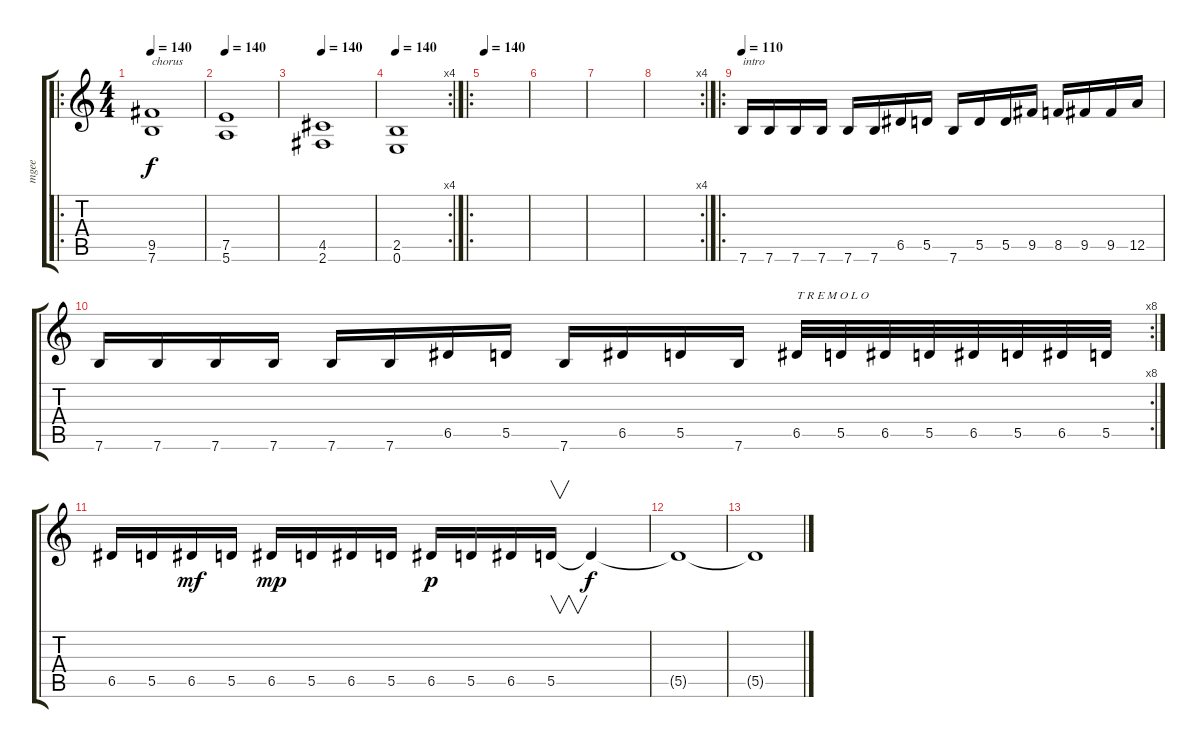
\track ("mgee" "mgee") {instrument distortionguitar}
\staff {score tabs}
\tuning (E4 B3 G3 D3 A2 E2) {hide}
\ro
\ts (4 4)
\tempo 140
\clef g2
\ks c
(9.5 7.6).1{txt "chorus" dy f} |
\tempo 140
(7.5 5.6).1 |
\tempo 140
(4.5 2.6).1 |
\rc 4
\tempo 140
(2.5 0.6).1 |
\ro
\tempo 140
|
|
|
\rc 4
|
\ro
\tempo 110
7.6.16{txt "intro"} 7.6.16 7.6.16 7.6.16 7.6.16 7.6.16 6.5.16 5.5.16 7.6.16 5.5.16 5.5.16 9.5.16 8.5.16 9.5.16 9.5.16 12.5.16 |
\rc 8
7.6.16 7.6.16 7.6.16 7.6.16 7.6.16 7.6.16 6.5.16 5.5.16 7.6.16 6.5.16 5.5.16 7.6.16 6.5.32{txt "T R E M O L O"} 5.5.32 6.5.32 5.5.32 6.5.32 5.5.32 6.5.32 5.5.32 |
6.5.16 5.5.16 6.5.16{dy mf} 5.5.16 6.5.16{dy mp} 5.5.16 6.5.16 5.5.16 6.5.16{dy p} 5.5.16 6.5.16 5.5.16{v} 5.5{t}.4{dy f} |
5.5{t}.1 |
5.5{t}.1{volume 0}
